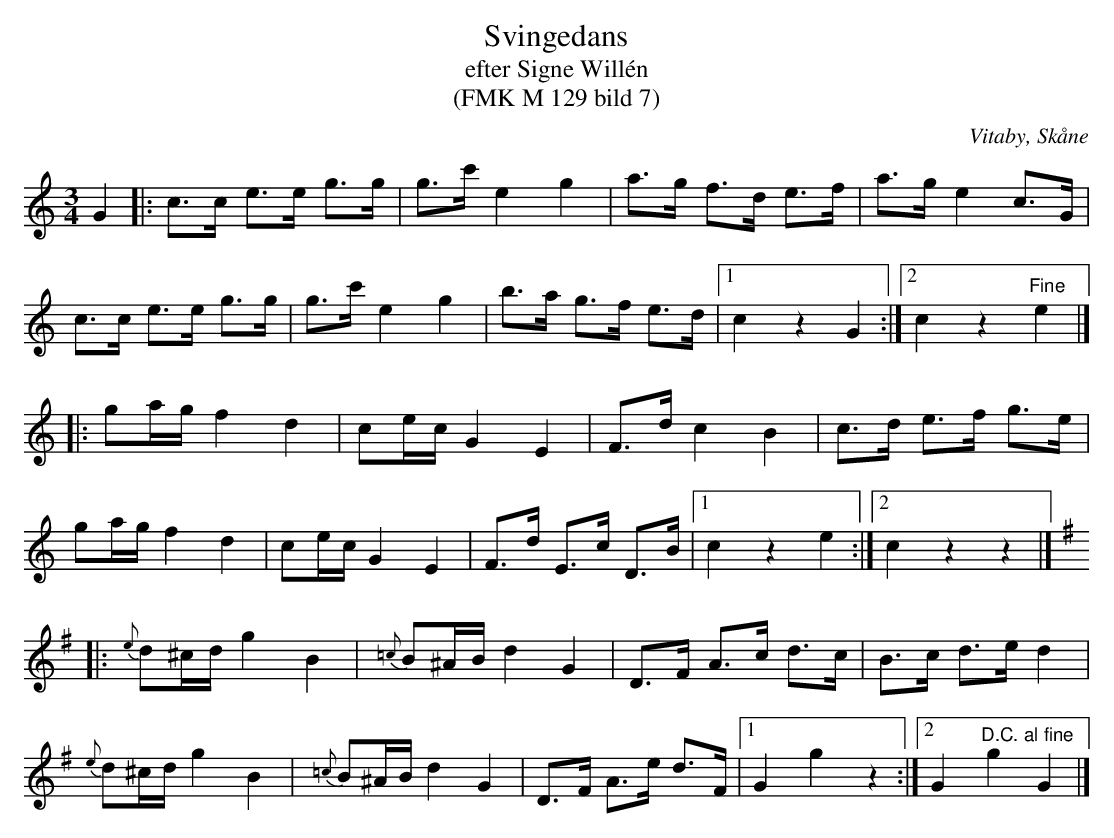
X:1
T:Svingedans
T:efter Signe Willén
T:(FMK M 129 bild 7)
O:Vitaby, Skåne
M:3/4
L:1/8
Q:108
K:C
G2 |: c>c e>e g>g | g>c' e2 g2 | a>g f>d e>f | a>g e2 c>G |
c>c e>e g>g | g>c' e2 g2 | b>a g>f e>d |1 c2 z2 G2 :|2 c2 z2 "Fine"e2 |]
|: ga/g/ f2 d2 | ce/c/G2 E2 | F>d c2 B2 | c>d e>f g>e |
ga/g/ f2 d2 | ce/c/G2 E2 | F>d E>c D>B |1 c2 z2 e2 :|2 c2 z2 z2 |]
[K:G] |: {e}d^c/d/ g2 B2 | {=c}B^A/B/ d2 G2 | D>F A>c d>c | B>c d>e d2 |
{e}d^c/d/ g2 B2 | {=c}B^A/B/ d2 G2 | D>F A>e d>F |1 G2 g2 z2 :|2 G2 "D.C. al fine"g2 G2 |]
